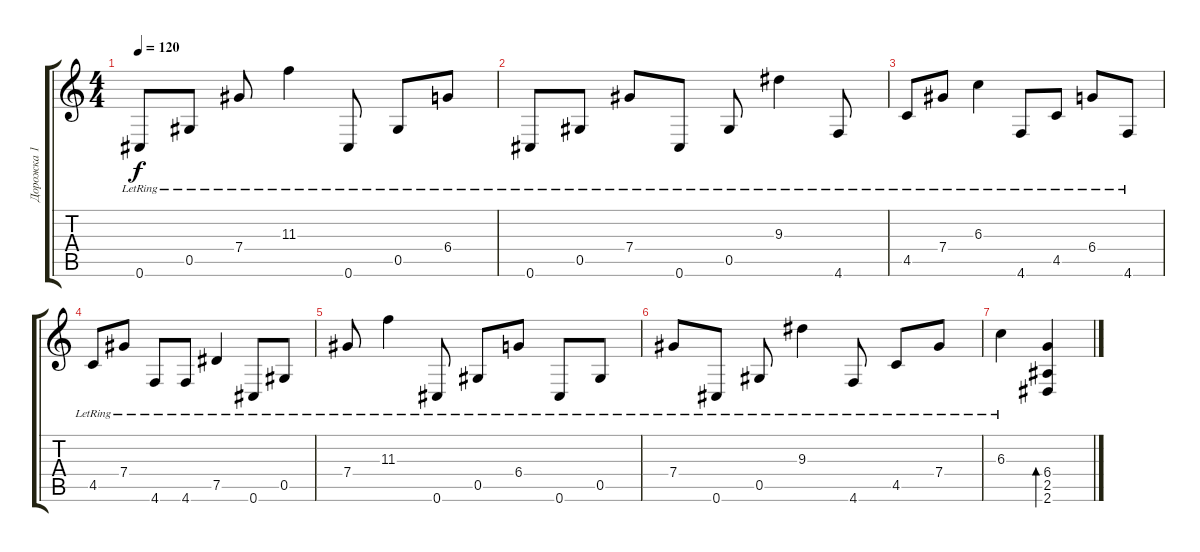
\track ("Дорожка 1" "Дорожка 1") {instrument acousticguitarsteel}
\staff {score tabs}
\tuning (Eb4 Bb3 Gb3 Db3 Ab2 Db2) {hide}
\ts (4 4)
\tempo 120
\clef g2
\ks aminor
0.6{lr}.8{dy f} 0.5{lr}.8 7.4{lr}.8 11.3{lr}.4 0.6{lr}.8 0.5{lr}.8 6.4{lr}.8 |
0.6{lr}.8 0.5{lr}.8 7.4{lr}.8 0.6{lr}.8 0.5{lr}.8 9.3{lr}.4 4.6{lr}.8 |
4.5{lr}.8 7.4{lr}.8 6.3{lr}.4 4.6{lr}.8 4.5{lr}.8 6.4{lr}.8 4.6{lr}.8 |
4.5{lr}.8 7.4{lr}.8 4.6{lr}.8 4.6{lr}.8 7.5{lr}.4 0.6{lr}.8 0.5{lr}.8 |
7.4{lr}.8 11.3{lr}.4 0.6{lr}.8 0.5{lr}.8 6.4{lr}.8 0.6{lr}.8 0.5{lr}.8 |
7.4{lr}.8 0.6{lr}.8 0.5{lr}.8 9.3{lr}.4 4.6{lr}.8 4.5{lr}.8 7.4{lr}.8 |
6.3{lr}.4 (6.4 2.5 2.6).4{bd 240}
